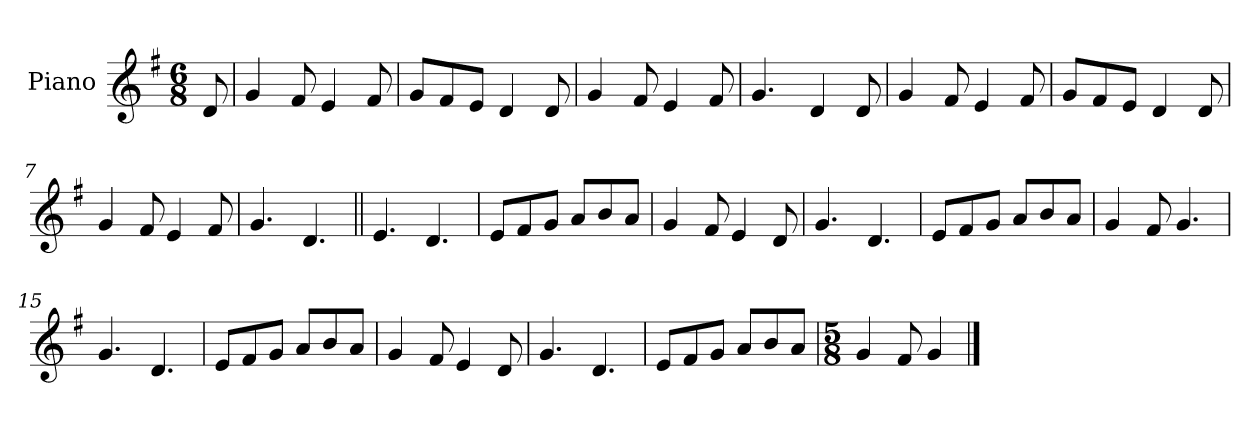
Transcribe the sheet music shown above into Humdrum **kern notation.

**kern
*part1
*staff1
*I"Piano
*I'Pno.
*clefG2
*k[f#]
*M6/8
=
8d/
=1
4g/
8f#/
4e/
8f#/
=2
8g/L
8f#/
8e/J
4d/
8d/
=3
4g/
8f#/
4e/
8f#/
=4
4.g/
4d/
8d/
=5
4g/
8f#/
4e/
8f#/
=6
8g/L
8f#/
8e/J
4d/
8d/
=7
4g/
8f#/
4e/
8f#/
!!LO:LB:g=z
=8
4.g/
4.d/
=9||
4.e/
4.d/
=10
8e/L
8f#/
8g/J
8a/L
8b/
8a/J
=11
4g/
8f#/
4e/
8d/
=12
4.g/
4.d/
=13
8e/L
8f#/
8g/J
8a/L
8b/
8a/J
=14
4g/
8f#/
4.g/
=15
4.g/
4.d/
!!LO:LB:g=z
=16
8e/L
8f#/
8g/J
8a/L
8b/
8a/J
=17
4g/
8f#/
4e/
8d/
=18
4.g/
4.d/
=19
8e/L
8f#/
8g/J
8a/L
8b/
8a/J
=20
*M5/8
4g/
8f#/
4g/
==
*-
